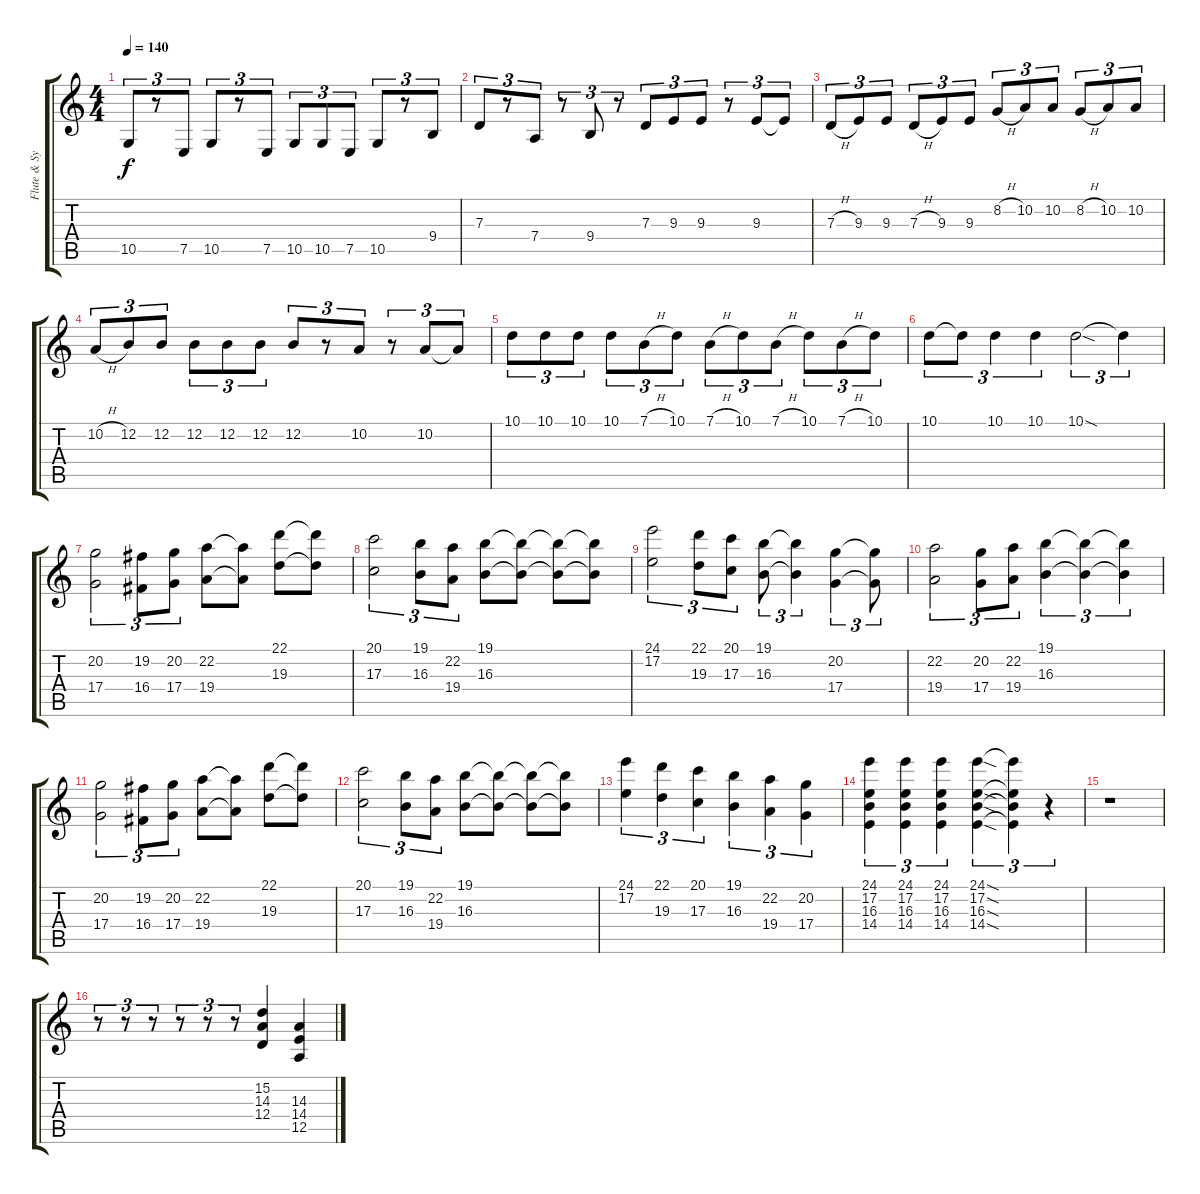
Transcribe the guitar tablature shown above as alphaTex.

\track ("Flute & Synth" "Flute & Sy") {instrument flute}
\staff {score tabs}
\tuning (E4 B3 G3 D3 A2 E2) {hide}
\ts (4 4)
\tempo 140
\clef g2
\ks c
10.5.8{tu (3 2) dy f instrument shamisen} r.8{tu (3 2)} 7.5.8{tu (3 2)} 10.5.8{tu (3 2)} r.8{tu (3 2)} 7.5.8{tu (3 2)} 10.5.8{tu (3 2)} 10.5.8{tu (3 2)} 7.5.8{tu (3 2)} 10.5.8{tu (3 2)} r.8{tu (3 2)} 9.4.8{tu (3 2)} |
7.3.8{tu (3 2) instrument shamisen} r.8{tu (3 2)} 7.4.8{tu (3 2)} r.8{tu (3 2)} 9.4.8{tu (3 2)} r.8{tu (3 2)} 7.3.8{tu (3 2)} 9.3.8{tu (3 2)} 9.3.8{tu (3 2)} r.8{tu (3 2)} 9.3.8{tu (3 2)} 9.3{t}.8{tu (3 2)} |
7.3{h}.8{tu (3 2)} 9.3.8{tu (3 2)} 9.3.8{tu (3 2)} 7.3{h}.8{tu (3 2)} 9.3.8{tu (3 2)} 9.3.8{tu (3 2)} 8.2{h}.8{tu (3 2)} 10.2.8{tu (3 2)} 10.2.8{tu (3 2)} 8.2{h}.8{tu (3 2)} 10.2.8{tu (3 2)} 10.2.8{tu (3 2)} |
10.2{h}.8{tu (3 2)} 12.2.8{tu (3 2)} 12.2.8{tu (3 2)} 12.2.8{tu (3 2)} 12.2.8{tu (3 2)} 12.2.8{tu (3 2)} 12.2.8{tu (3 2)} r.8{tu (3 2)} 10.2.8{tu (3 2)} r.8{tu (3 2)} 10.2.8{tu (3 2)} 10.2{t}.8{tu (3 2)} |
10.1.8{tu (3 2)} 10.1.8{tu (3 2)} 10.1.8{tu (3 2)} 10.1.8{tu (3 2)} 7.1{h}.8{tu (3 2)} 10.1.8{tu (3 2)} 7.1{h}.8{tu (3 2)} 10.1.8{tu (3 2)} 7.1{h}.8{tu (3 2)} 10.1.8{tu (3 2)} 7.1{h}.8{tu (3 2)} 10.1.8{tu (3 2)} |
10.1.8{tu (3 2)} 10.1{t}.8{tu (3 2)} 10.1.4{tu (3 2)} 10.1.4{tu (3 2)} 10.1{sod}.2{tu (3 2)} 10.1{t}.4{tu (3 2)} |
(20.2 17.4).2{tu (3 2) balance 8 instrument flute} (19.2 16.4).8{tu (3 2)} (20.2 17.4).8{tu (3 2)} (22.2 19.4).8 (22.2{t} 19.4{t}).8 (22.1 19.3).8 (22.1{t} 19.3{t}).8 |
(20.1 17.3).2{tu (3 2) instrument flute} (19.1 16.3).8{tu (3 2)} (22.2 19.4).8{tu (3 2)} (19.1 16.3).8 (19.1{t} 16.3{t}).8 (19.1{t} 16.3{t}).8 (19.1{t} 16.3{t}).8 |
(24.1 17.2).2{tu (3 2)} (22.1 19.3).8{tu (3 2)} (20.1 17.3).8{tu (3 2)} (19.1 16.3).8{tu (3 2)} (19.1{t} 16.3{t}).4{tu (3 2)} (20.2 17.4).4{tu (3 2)} (20.2{t} 17.4{t}).8{tu (3 2)} |
(22.2 19.4).2{tu (3 2)} (20.2 17.4).8{tu (3 2)} (22.2 19.4).8{tu (3 2)} (19.1 16.3).4{tu (3 2)} (19.1{t} 16.3{t}).4{tu (3 2)} (19.1{t} 16.3{t}).4{tu (3 2)} |
(20.2 17.4).2{tu (3 2) instrument flute} (19.2 16.4).8{tu (3 2)} (20.2 17.4).8{tu (3 2)} (22.2 19.4).8 (22.2{t} 19.4{t}).8 (22.1 19.3).8 (22.1{t} 19.3{t}).8 |
(20.1 17.3).2{tu (3 2) instrument flute} (19.1 16.3).8{tu (3 2)} (22.2 19.4).8{tu (3 2)} (19.1 16.3).8 (19.1{t} 16.3{t}).8 (19.1{t} 16.3{t}).8 (19.1{t} 16.3{t}).8 |
(24.1 17.2).4{tu (3 2)} (22.1 19.3).4{tu (3 2)} (20.1 17.3).4{tu (3 2)} (19.1 16.3).4{tu (3 2)} (22.2 19.4).4{tu (3 2)} (20.2 17.4).4{tu (3 2)} |
(24.1 17.2 16.3 14.4).4{tu (3 2)} (24.1 17.2 16.3 14.4).4{tu (3 2)} (24.1 17.2 16.3 14.4).4{tu (3 2)} (24.1{sod} 17.2{sod} 16.3{sod} 14.4{sod}).4{tu (3 2)} (24.1{t} 17.2{t} 16.3{t} 14.4{t}).4{tu (3 2)} r.4{tu (3 2)} |
r.1 |
r.8{tu (3 2) volume 9 instrument mutedtrumpet} r.8{tu (3 2)} r.8{tu (3 2)} r.8{tu (3 2)} r.8{tu (3 2)} r.8{tu (3 2)} (15.2 14.3 12.4).4 (14.3 14.4 12.5).4
